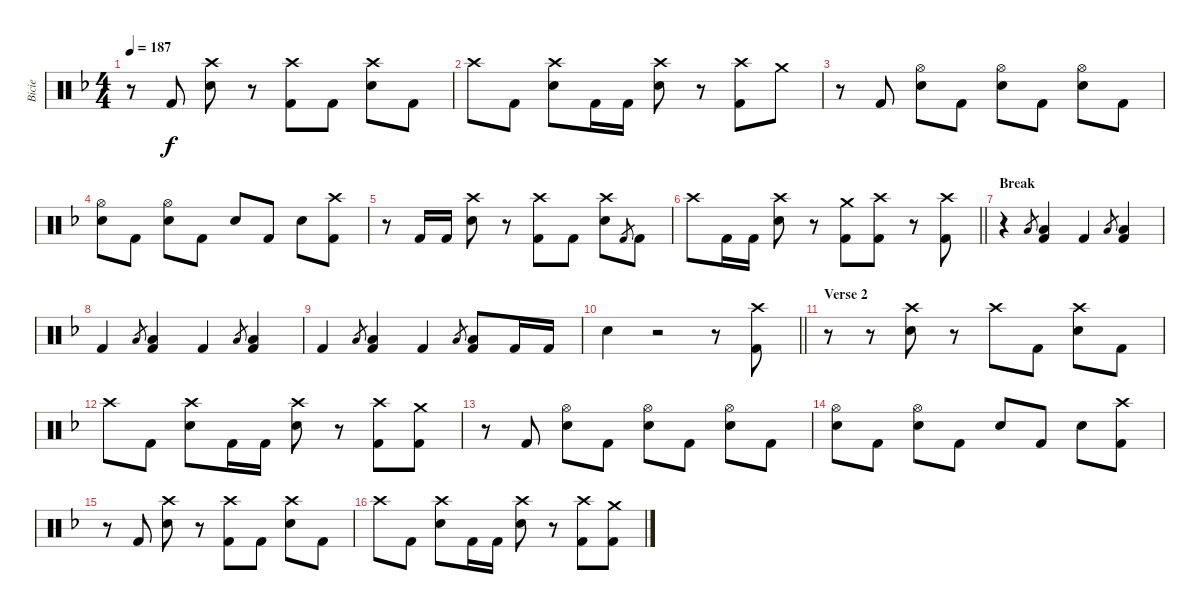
\track ("Bicie" "Bicie") {instrument percussion}
\staff {score}
\articulation defaults
\ts (4 4)
\tempo 187
\clef neutral
\ks dminor
r.8{dy f} "Kick (hit) 2".8 ("Crash high (hit)" "Electric Snare (hit)").8 r.8 ("Crash high (hit)" "Kick (hit) 2").8 "Kick (hit) 2".8 ("Crash high (hit)" "Electric Snare (hit)").8 "Kick (hit) 2".8 |
"Crash high (hit)".8 "Kick (hit) 2".8 ("Crash high (hit)" "Electric Snare (hit)").8 "Kick (hit) 2".16 "Kick (hit) 2".16 ("Crash high (hit)" "Electric Snare (hit)").8 r.8 ("Crash high (hit)" "Kick (hit) 2").8 "Crash medium (hit)".8 |
r.8 "Kick (hit) 2".8 ("Hi-Hat (open)" "Electric Snare (hit)").8 "Kick (hit) 2".8 ("Hi-Hat (open)" "Electric Snare (hit)").8 "Kick (hit) 2".8 ("Hi-Hat (open)" "Electric Snare (hit)").8 "Kick (hit) 2".8 |
("Hi-Hat (open)" "Electric Snare (hit)").8 "Kick (hit) 2".8 ("Hi-Hat (open)" "Electric Snare (hit)").8 "Kick (hit) 2".8 "Electric Snare (hit)".8 "Kick (hit) 2".8 "Electric Snare (hit)".8 ("Crash high (hit)" "Kick (hit) 2").8 |
r.8 "Kick (hit) 2".16 "Kick (hit) 2".16 ("Crash high (hit)" "Electric Snare (hit)").8 r.8 ("Crash high (hit)" "Kick (hit) 2").8 "Kick (hit) 2".8 ("Crash high (hit)" "Electric Snare (hit)").8 "Kick (hit) 2".8{gr} "Kick (hit) 2".8 |
\barLineRight lightlight "Crash high (hit)".8 "Kick (hit) 2".16 "Kick (hit) 2".16
("Crash high (hit)" "Electric Snare (hit)").8 r.8 ("Crash medium (hit)" "Kick (hit) 2").8 ("Crash high (hit)" "Kick (hit) 2").8 r.8 ("Crash high (hit)" "Kick (hit) 2").8 |
\section ("" "Break")
r.4 "Low Tom (hit)".8{gr} ("Low Tom (hit)" "Kick (hit) 2").4 "Kick (hit) 2".4 "Low Tom (hit)".8{gr} ("Low Tom (hit)" "Kick (hit) 2").4 |
"Kick (hit) 2".4 "Low Tom (hit)".8{gr} ("Low Tom (hit)" "Kick (hit) 2").4 "Kick (hit) 2".4 "Low Tom (hit)".8{gr} ("Low Tom (hit)" "Kick (hit) 2").4 |
"Kick (hit) 2".4 "Low Tom (hit)".8{gr} ("Low Tom (hit)" "Kick (hit) 2").4 "Kick (hit) 2".4 "Low Tom (hit)".8{gr} ("Low Tom (hit)" "Kick (hit) 2").8 "Kick (hit) 2".16 "Kick (hit) 2".16 |
\barLineRight lightlight "Electric Snare (hit)".4
r.2 r.8 ("Crash high (hit)" "Kick (hit) 2").8 |
\section ("" "Verse 2")
r.8 r.8 ("Crash high (hit)" "Electric Snare (hit)").8 r.8 "Crash high (hit)".8 "Kick (hit) 2".8 ("Crash high (hit)" "Electric Snare (hit)").8 "Kick (hit) 2".8 |
"Crash high (hit)".8 "Kick (hit) 2".8 ("Crash high (hit)" "Electric Snare (hit)").8 "Kick (hit) 2".16 "Kick (hit) 2".16 ("Crash high (hit)" "Electric Snare (hit)").8 r.8 ("Crash high (hit)" "Kick (hit) 2").8 ("Crash medium (hit)" "Kick (hit) 2").8 |
r.8 "Kick (hit) 2".8 ("Hi-Hat (open)" "Electric Snare (hit)").8 "Kick (hit) 2".8 ("Hi-Hat (open)" "Electric Snare (hit)").8 "Kick (hit) 2".8 ("Hi-Hat (open)" "Electric Snare (hit)").8 "Kick (hit) 2".8 |
("Hi-Hat (open)" "Electric Snare (hit)").8 "Kick (hit) 2".8 ("Hi-Hat (open)" "Electric Snare (hit)").8 "Kick (hit) 2".8 "Electric Snare (hit)".8 "Kick (hit) 2".8 "Electric Snare (hit)".8 ("Crash high (hit)" "Kick (hit) 2").8 |
r.8 "Kick (hit) 2".8 ("Crash high (hit)" "Electric Snare (hit)").8 r.8 ("Crash high (hit)" "Kick (hit) 2").8 "Kick (hit) 2".8 ("Crash high (hit)" "Electric Snare (hit)").8 "Kick (hit) 2".8 |
"Crash high (hit)".8 "Kick (hit) 2".8 ("Crash high (hit)" "Electric Snare (hit)").8 "Kick (hit) 2".16 "Kick (hit) 2".16 ("Crash high (hit)" "Electric Snare (hit)").8 r.8 ("Crash high (hit)" "Kick (hit) 2").8 ("Crash medium (hit)" "Kick (hit) 2").8
